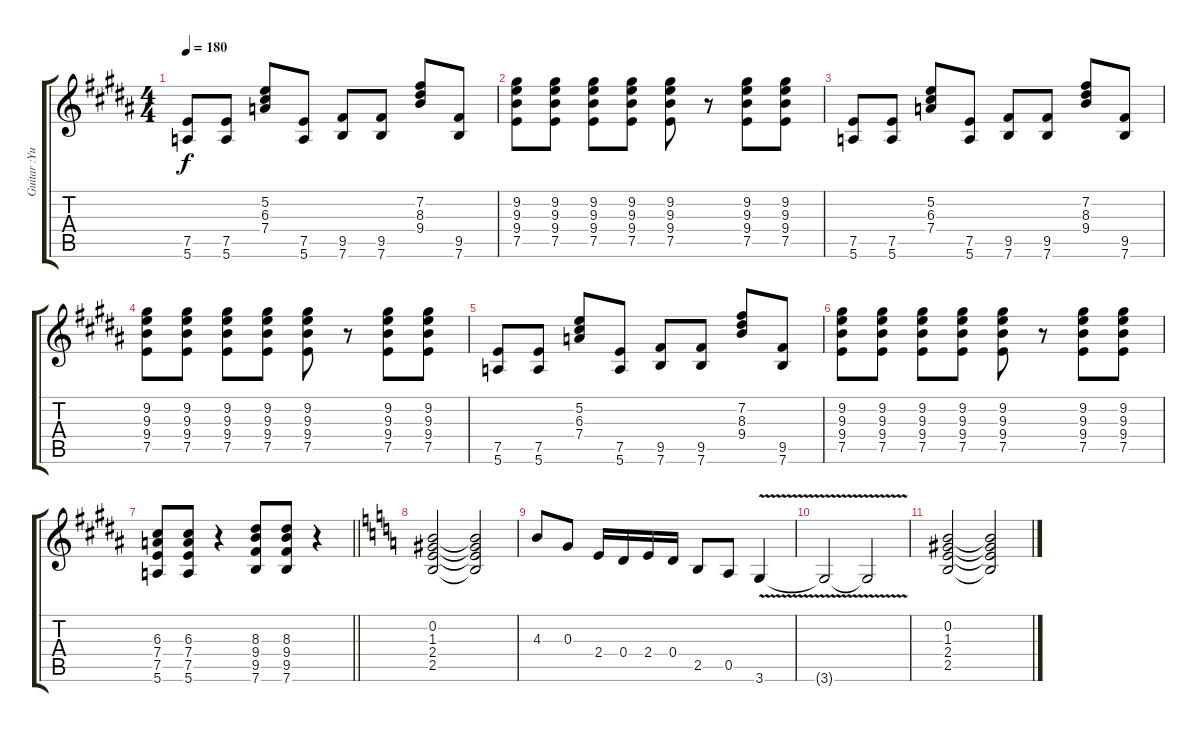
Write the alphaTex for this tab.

\track ("Guitar :Yui" "Guitar :Yu") {instrument distortionguitar}
\staff {score tabs}
\tuning (E4 B3 G3 D3 A2 E2) {hide}
\ts (4 4)
\tempo 180
\clef g2
\ks b
(7.5 5.6).8{dy f} (7.5 5.6).8 (5.2 6.3 7.4).8 (7.5 5.6).8 (9.5 7.6).8 (9.5 7.6).8 (7.2 8.3 9.4).8 (9.5 7.6).8 |
(9.2 9.3 9.4 7.5).8 (9.2 9.3 9.4 7.5).8 (9.2 9.3 9.4 7.5).8 (9.2 9.3 9.4 7.5).8 (9.2 9.3 9.4 7.5).8 r.8 (9.2 9.3 9.4 7.5).8 (9.2 9.3 9.4 7.5).8 |
(7.5 5.6).8 (7.5 5.6).8 (5.2 6.3 7.4).8 (7.5 5.6).8 (9.5 7.6).8 (9.5 7.6).8 (7.2 8.3 9.4).8 (9.5 7.6).8 |
(9.2 9.3 9.4 7.5).8 (9.2 9.3 9.4 7.5).8 (9.2 9.3 9.4 7.5).8 (9.2 9.3 9.4 7.5).8 (9.2 9.3 9.4 7.5).8 r.8 (9.2 9.3 9.4 7.5).8 (9.2 9.3 9.4 7.5).8 |
(7.5 5.6).8 (7.5 5.6).8 (5.2 6.3 7.4).8 (7.5 5.6).8 (9.5 7.6).8 (9.5 7.6).8 (7.2 8.3 9.4).8 (9.5 7.6).8 |
(9.2 9.3 9.4 7.5).8 (9.2 9.3 9.4 7.5).8 (9.2 9.3 9.4 7.5).8 (9.2 9.3 9.4 7.5).8 (9.2 9.3 9.4 7.5).8 r.8 (9.2 9.3 9.4 7.5).8 (9.2 9.3 9.4 7.5).8 |
\barLineRight lightlight
(6.3 7.4 7.5 5.6).8 (6.3 7.4 7.5 5.6).8 r.4 (8.3 9.4 9.5 7.6).8 (8.3 9.4 9.5 7.6).8 r.4 |
\ks c
(0.2 1.3 2.4 2.5).2 (0.2{t} 1.3{t} 2.4{t} 2.5{t}).2 |
4.3.8 0.3.8 2.4.16 0.4.16 2.4.16 0.4.16 2.5.8 0.5.8 3.6{v}.4 |
3.6{t}.2 3.6{v t}.2 |
(0.2 1.3 2.4 2.5).2 (0.2{t} 1.3{t} 2.4{t} 2.5{t}).2
